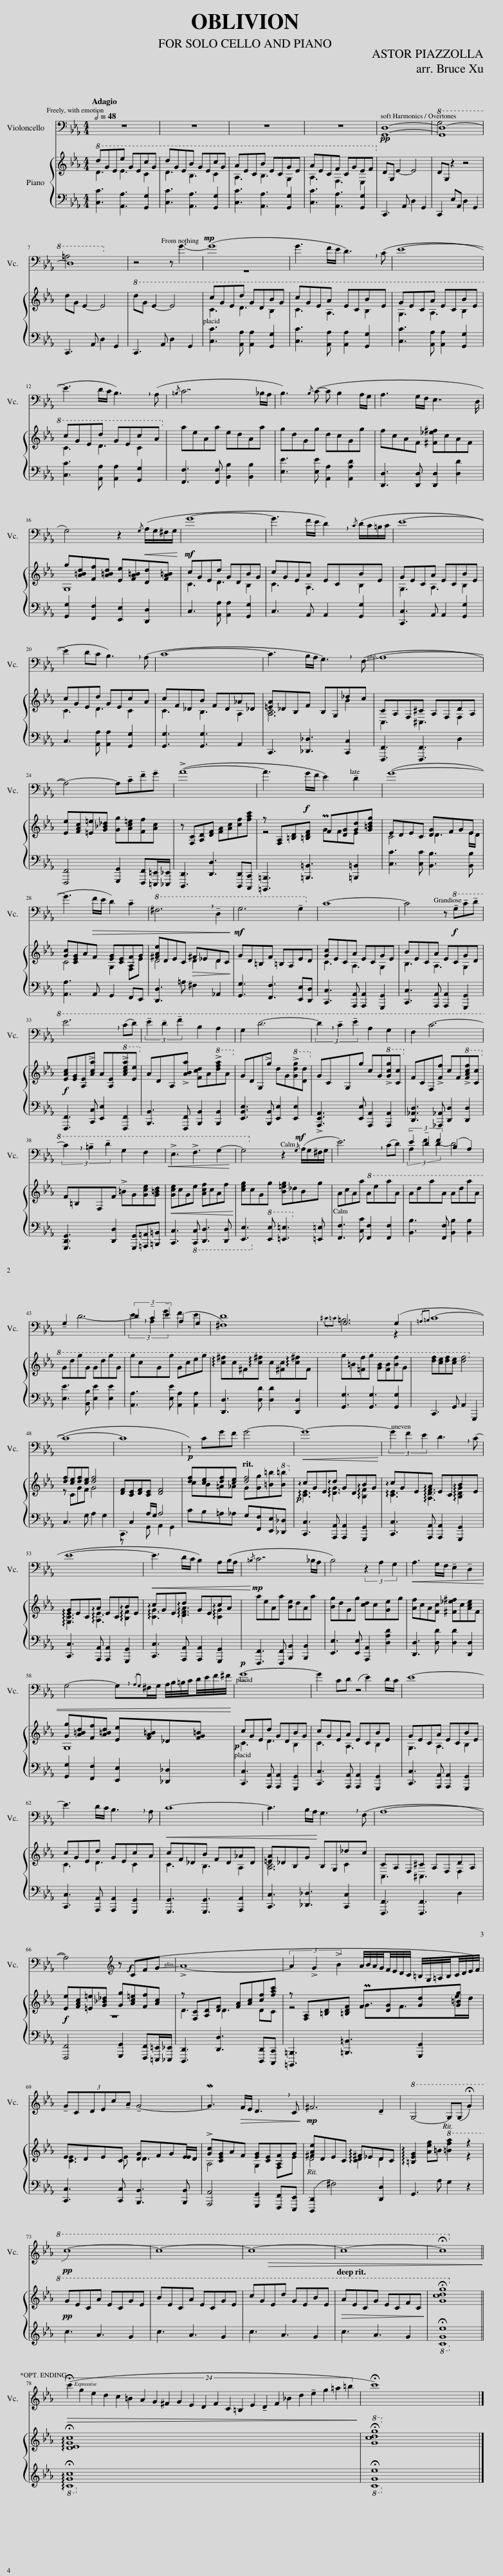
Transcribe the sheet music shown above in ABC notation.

X:1
%%score ( 1 2 ) { ( 3 4 7 ) | ( 5 6 ) }
L:1/8
Q:1/2=48
M:4/4
I:linebreak $
K:Eb
V:1 bass
V:2 bass
V:3 treble
V:4 treble
V:7 treble
V:5 bass
V:6 bass
V:1
 z8 | z8 | z8 | z8 |!pp! [G,,D,]8- | %5
!8va(! [G,D-]8 |$ D8!8va)! | z4 z G3- |!mp! (G8 | G3 F/E/ !breath!D3) (C | %10
 E8- |$ E3 D/C/ !breath!B,3) (A, |{/=B,} C7 _B,/A,/ | B,3){/B,} (C- C B,2 A,/G,/ | A,3 G,/F,/ E,7/2 D,/ |$ %15
 G,4) z2!<(!{/G,} (A,/G,/^F,/G,/!<)! |!mf! G8- | G3 F/E/ !breath!D2){/C} (D/C/=B,/C/ | E8- |$ E2 DC !breath!B,3) (A, | %20
 C8- | C3 B,/A,/ !breath!G,3) (!-(!F, | !-)!A,8- |$ A,4-) A,!tenuto!C!tenuto!F!tenuto!G | (!>!A8- | %25
 A3!f! G/F/ E2) !tenuto!D2 | (G8- |$ G3!>(! F/E/ D2) !tenuto!C2 |!8va(! !breath!^F6 !tenuto!D2!>)! |!mf! G6 !tenuto!G2!8va)! | %30
 C8- | C4 z!f!!8va(! !tenuto!G!tenuto!c!tenuto!d |$ !breath!e6 (cd) | (3!tenuto!e2 !tenuto!d2 !tenuto!f2 B2 A2 | G2 d6- | %35
 (3!breath!d2 !tenuto!c2 !tenuto!e2 A2 G2 | F2 c6- |$ (3!breath!c2 !tenuto!=B2 !tenuto!d2 G2 F2 |!<(! !>!E3 !>!F3 G2-!<)! | G4!8va)! z2!mf!{/G,} (A,/G,/^F,/G,/ | %40
 !breath!E6) (CD) | (3!tenuto!E2 !tenuto!D2 !tenuto!F2 (B,2 A,2) |$ !tenuto!G,2 D6- | (3!breath!D2 !tenuto!C2 !tenuto!E2 (A,2 G,2 | ^F,8) | %45
 G,6 (G,2 |{/=A,=B,} C8- |$ C8- | C8 |!p! z) CGF G4- | %50
!<(! G8-!<)! | (3G2 F2 E2 !breath!D3 (C |$ E8- |!<(! E3 D/C/ B,2) A,(B,/A,/!<)! |!mp!{/=B,} C7 _B,/A,/ | %55
 B,4) (3z2 A,2 G,2 |!<(! A,3 G,/F,/ !tenuto!E,2 !tenuto!D,2 |$ G,4- !breath!G,{/A,G,}^F,/G,/ A,/4B,/4=B,/4C/4D/4E/4F/4^F/4!<)! |!p! G8- | G2 CD z E2 D/C/ | %60
 E8- |$ E3 D/C/ !breath!B,3 A, |!<(! C8- | C3 B,/A,/!<)! !breath!G,3 (F, | A,8- |$ %65
 A,4)[K:treble] z!f! (CF!-(!G | !-)!!>!A8- | (3A2 !>!G2 !>!B2 A/4B/4A/4G/4F/4E/4D/4C/4 =B,/4G,/4=A,/4B,/4C/4D/4E/4)F/4 |$ (3:2:6!tenuto!GCDEc!tenuto!A !tenuto!G4- | MG3!>(! F/E/ !breath!D3 C!>)! | %70
!mp! ^F6 !tenuto!D2 |!8va(! G4- G(G !fermata!g2) |$!pp! !slide!c'8- |!>(! c'8-!>)! | c'8- | %75
 c'8- | !fermata!c'8!8va)! ||$!>(! (24:4:24(!fermata!c'2 g2 e2 d2 c2 =B2 A2 G2 ^F2 G2 E2 D2 F2 C2 =B,2 E2 !tenuto!D2 F2 _B2 d2 !tenuto!e2 g2 =a2 =b2!>)! | !fermata!c'8) |] %79
V:2
 x8 | x8 | x8 | x8 | x8 | %5
!8va(! G4 x4 |$ =A4 x4!8va)! | x8 | z8 | x8 | %10
 x8 |$ x8 | x8 | x8 | x8 |$ %15
 x8 | x8 | x8 | x8 |$ x8 | %20
 x8 | x8 | x8 |$ x8 | x8 | %25
 x8 | x8 |$ x8 |!8va(! x8 | x8!8va)! | %30
 x8 | x5!8va(! x3 |$ x8 | x8 | x8 | %35
 x8 | x8 |$ x8 | x8 | x4!8va)! x4 | %40
 x8 | (3A,2 F2 D2- D4 |$ x8 | (3E2 A,2 G2 F2 E2 | D8 | %45
{/^C=C} =B,6 z2 | x8 |$ x8 | x8 | x8 | %50
 x8 | x8 |$ x8 | x8 | x8 | %55
 x8 | x8 |$ x8 | x8 | x8 | %60
 x8 |$ x8 | x8 | x8 | x8 |$ %65
 x4[K:treble] x4 | x8 | x8 |$ x8 | x8 | %70
 x8 |!8va(! x8 |$ x8 | x8 | x8 | %75
 x8 | x8!8va)! ||$ x8 | x8 |] %79
V:3
!8va(! d'gee' gec'g | d'geb gec'g | aecb ecge | aecf cgef!8va)! | DG, E2- E4 | %5
 DG, z2 z4 |$ dG E2- E4 |!8va(! d'g e2- e4 | c'ged' gdbg | c'gea ecbe | %10
 geca ecbe |$ c'ged' gec'a!8va)! | aeAa edAa | gdGg dcGg | fcAF [^F_e^f]cAF |$ %15
 g[A=Bd][Ff][A=Bd] [Ee][FA=B][Dd][FA=B] | cGEd GDBG | cGEA ECBE | GECA ECBE |$ cGEd GEcA | %20
 cF_DB FD_A_D | [=EA]_DB,F B,G,_dc | CA,F,^C A,F,DA, |$ [Ee][FAc][=E=e][G_B_d] [Gg][Ac=e][Ff][Ac] | z [F,C][A,D][DF] [FA][Ac][cf][fac'] | %25
 z [F,A,][=B,D][=B,DF] F[DG][Gd][G=Bdg] | EDEC [DG]FGE |$ [Gc][CEG]AF [EG][CE][A,F]G | [^FAe]DEC!>(! ^F_EDC!>)! | GD=B,F =B,A,ED | %30
 [Gc]ECA ECGE | BECA ECGD |$!f! [EAc][EG][A,E]!>![Aca] A[A,E]!8va(!!>![ac'e'a'][ee']!8va)! | ADA,!>![ABa] [Fcd]A!8va(!!>![d'f'a']a!8va)! | GDG,!>!g dG!8va(!!>![gd'g'][dd']!8va)! | %35
 GCG,g cG!8va(!!>![gc'g'][cc']!8va)! | FCF,!>![Ff] cF!8va(!!>![fac'f'][cc']!8va)! |$ F=B,F,F !>!=BG[Gce][G=Bd] |!<(! [Gce]cGe [Acf]cAf!<)! | [ceg]cGg [B=eg]_dBg | %40
 AcAa!8va(! ae'a'a | ad'a'a ad'a'a |$ gd'g'g gd'g'g | g'c'gg' gc'e'g' | !arpeggio![c'^f']c'^f!arpeggio![c'^f'] c'[^fc']!arpeggio![c'^f']f | %45
 g'=b[=ff']g' [gb][fb][bf']g | [d'f'][c'e'][d'f'][c'e'] [d'f']4!8va)! |$ [df][ce][df][ce] [df]4 | [DF][CE][DF][CE] [DF]4 | [df][ce][df][ce] [df]4 | %50
!p! !arpeggio!cGE!arpeggio!d GD!arpeggio!BG | !arpeggio!cGE!arpeggio!A EC!arpeggio!BE |$ !arpeggio!GEC!arpeggio!A EC!arpeggio!BE | !arpeggio!cGE!arpeggio!d GE!arpeggio!cA | aeAa [Be]dAa | %55
 [Bg]dGg [cd]c[Ge]g | [Af]cA[Fc] [^F_e^f]c[Ace]F |$ [Gg][A=Bd][Ff][A=Bd] [Ee][FA=B]_D[FG=B] |!p! cGEd GDBG | cGEA ECBE | %60
 GECA ECBE |$ cGEd GEcA | cF_DB FD_AD | [=EA]_DB,G B,G,_dc | CA,F,^C A,F,DA, |$ %65
!f! [Ee][FAc][=E=e][G_B_d] [Gg][Ac=e][Ff][Ac] | z [F,C][A,D][DF] [FA][Ac][cf][fac'] | z [F,A,][=B,D][=B,DF] F[DG][Gd][G=Bg] |$ EDEC [DG]FGE | !>![Gc][CEG]AF [EG][CE][A,F]G | %70
 [^FAe]DEC ^F_EDC | !arpeggio![=B,EG]2 [Aeg]=B!8va(! [=bf'a']2 z2 |$!pp! geca ecge | beca ecge | c'ged' gebe | %75
!>(! aecg ecfc!>)! | !fermata![gc'd'g']8!8va)! ||$ !arpeggio!!fermata![DEGc]8 |!8va(! !fermata![gc'd'g']8!8va)! |] %79
V:4
!8va(! d3 e3 c2 | d3 B3 c2 | A3 B3 G2 | A3 F3 E2!8va)! | x8 | %5
 x8 |$ x8 |!8va(! x8 | c3 d3 B2 | c3 A3 B2 | %10
 G3 A3 B2 |$ c3 d3 c2!8va)! | x8 | x8 | x8 |$ %15
 G,8 | C3 D3 B,2 | C3 A,3 B,2 | G,3 A,3 B,2 |$ C3 D3 C2 | %20
 C3 B,3 A,2 | [A,C]6 B2 | C,3 ^C,3 F,2 |$ x8 | x8 | %25
 z4 PGFE x | C4 D3 E/D/ |$ C4 G,2 F,E | D4 D2 D2 | x8 | %30
 C3 A,3 G,2 | B,3 A,3 G,2 |$ x6!8va(! x2!8va)! | x6!8va(! x2!8va)! | x6!8va(! x2!8va)! | %35
 x6!8va(! x2!8va)! | x6!8va(! x2!8va)! |$ x8 | x8 | x8 | %40
 x4!8va(! x4 | x8 |$ x8 | x8 | x8 | %45
 x8 | x8!8va)! |$ z CGF G4 | x8 | cB=A_A G[Gg][=B=b]!8va(![b=b']!8va)! | %50
 !arpeggio![CE]3 !arpeggio![DG]3 !arpeggio![B,F]2 | !arpeggio![CE]3 !arpeggio![A,DF]3 !arpeggio![B,DG]2 |$ !arpeggio![G,CE]3 !arpeggio![A,E]3 !arpeggio![B,F]2 | !arpeggio![CG]3 !arpeggio![DFA]3 !arpeggio![CG]2 | x8 | %55
 x8 | x8 |$ G,8 | C3 D3 B,2 | C3 A,3 B,2 | %60
 G,3 A,3 B,2 |$ C3 D3 C2 | C3 B,3 A,2 | [A,C]6 C2 | C,3 ^C,3 F,2 |$ %65
 z8 | D3 D3 DC | z4 PG3/2F>ed/ |$ [CE]3 E D3 x | A,4 G,2 F,E | %70
 D4 !arpeggio![CD]2 D2 | x4!8va(! x2 z2 |$ x8 | x8 | x8 | %75
 x8 | x8!8va)! ||$ x8 |!8va(! x8!8va)! |] %79
V:5
 [C,C]3 [A,,A,]3 [G,,G,]2 | [C,C]3 [A,,A,]3 [G,,G,]2 | [C,C]3 [A,,A,]3 [G,,G,]2 | [C,C]3 [A,,A,]3 [G,,G,]2 | C,,3 A,, D,2 G,,2 | %5
 C,,2 E,A,, D,2 G,,2 |$ C,,3 A,, D,2 G,,2 | C,,3 A,, D,2 G,,2 | [C,C]3 [A,,A,] [A,,A,]2 [G,,G,]2 | [C,C]3 [A,,A,] [A,,A,]2 [G,,G,]2 | %10
 [C,C]3 [A,,A,] [A,,A,]2 [G,,G,]2 |$ [C,C]3 [A,,A,] [A,,A,]2 [G,,G,]2 | [F,,F,]3 [F,,F,] [B,,B,]2 [B,,B,]2 | [E,E]3 [E,E] [A,,A,]2 [A,,A,D]2 | [D,,D,]3 [D,,D,] [D,,D,]2 [D,D]2 |$ %15
 [G,,G,]2 [F,,F,]2 [E,,E,]2 [D,,D,]2 | C,3 [A,,A,] [A,,A,]2 [G,,G,]2 | C,3 A,, A,,2 [G,,G,]2 | [C,,C,]3 A,, A,,2 [G,,G,]2 |$ C,3 [A,,A,] [A,,A,]2 [G,,G,]2 | %20
 [G,,G,]3 [G,,G,]3 A,,2 | C,,3 [_D,,_D,]3 [C,,C,]2 | [F,,,F,,]3 [F,,,F,,]3 D,2 |$ [F,,,F,,]4 [G,,,G,,]2 [F,,,F,,][=E,,,=E,,]/[_E,,,_E,,]/ | [D,,,D,,]3 [D,,D,]3 [D,,,D,,][C,,,C,,] | %25
 [=B,,,,=B,,,]3 [=B,,,=B,,]3 [=B,,,=B,,]2 | [C,C]3 [C,C] [B,,B,]3 [B,,B,] |$ [A,,A,]3 A,, G,,2 F,,E,, | [D,,D,]3 =A, ^F,2 _A,,2 | [G,,G,]3 [F,,F,]3 [E,,E,][D,,D,] | %30
 [C,,C,]3 [A,,,A,,] [A,,,A,,]2 [G,,,G,,]2 | [C,,C,]3 [A,,,A,,] [A,,,A,,]2 [G,,,G,,]2 |$ [F,,,F,,]3 [C,,C,] [E,,E,]2 [F,,,F,,]2 | [B,,,B,,]3 [F,,,F,,] [B,,,B,,]2 [B,,,B,,]2 | [E,,B,,E,]3 [B,,,B,,] [E,,E,]2 [E,,E,]2 | %35
 !>![A,,,E,,A,,]3 [E,,E,] [A,,,A,,]2 [A,,,A,,]2 | [D,,_A,,D,]3 [_A,,,_A,,] [D,,D,]2 [D,,D,]2 |$ [G,,,D,,G,,]3 [D,,D,]2 [G,,,G,,][=A,,,=A,,][=B,,,=B,,] | [C,,C,]3!8vb(! [C,,,C,,] [D,,,D,,]3 [D,,,D,,] | [E,,,E,,]3!8vb)!!8va(! [E,E] [=E,=E]3!8va)! [=E,,=E,] | %40
 [F,,F,]3 [C,C] [F,,F,]2 [F,,F,]2 | [B,,B,]3 [F,,F,] [B,,B,]2 [B,,B,]2 |$ [E,E]3 [B,,B,] [E,E]2 [E,E]2 | [A,,A,]3 [E,E] [A,,A,]2 [A,,A,]2 | [D,,D,]3 [D,D] [D,D]2 [D,,D,]2 | %45
 [G,,G,]3 [G,,G,]3 [G,,G,]2 | C,,3 G,, A,,2 G,,,2 |$ C,3 G, A,2 G,2 | C,,3 G,, A,,2 G,,2 | CB,=A,_A, G,[F,,F,][E,,E,][_D,,_D,] | %50
 [C,,C,]3 [A,,,A,,] [A,,,A,,]2 [G,,,G,,]2 | [C,,C,]3 [A,,,A,,] [A,,,A,,]2 [G,,,G,,]2 |$ [C,,C,]3 [A,,,A,,] [A,,,A,,]2 [G,,,G,,]2 | [C,,C,]3 [A,,,A,,] [A,,,A,,]2 [G,,,G,,]2 | [F,,,F,,]3 [F,,,F,,] [B,,,B,,]2 [B,,,B,,]2 | %55
 [E,,E,]3 [E,,E,] [A,,,A,,]2 [D,A,D]2 | [D,,D,]3 [D,D] [D,D]2 [D,,D,]2 |$ [G,,G,]2 [F,,F,]2 [E,,E,]2 [_D,,_D,]2 | [C,,C,]3 [A,,,A,,] [A,,,A,,]2 [G,,,G,,]2 | [C,,C,]3 [A,,,A,,] [A,,,A,,]2 [G,,,G,,]2 | %60
 [C,,C,]3 [A,,,A,,] [A,,,A,,]2 [G,,,G,,]2 |$ [C,,C,]3 [A,,,A,,] [A,,,A,,]2 [G,,,G,,]2 | [G,,,G,,]3 [G,,,G,,]3 [A,,,A,,]2 | [C,,C,]3 [_D,,_D,]3 [C,,C,]2 | [F,,,F,,]3 [F,,,F,,]3 D,2 |$ %65
 [F,,,F,,]4 [G,,,G,,]2 [F,,,F,,][=E,,,=E,,]/[_E,,,_E,,]/ | [D,,,D,,]3 [D,,D,]3 [D,,,D,,][C,,,C,,] | [=B,,,,=B,,,]3 [=B,,,=B,,]3 [G,,,G,,]2 |$ [C,,C,]3 [C,,C,] [B,,,B,,]3 [B,,,B,,] | [A,,,A,,]4 [G,,,G,,]2 [F,,,F,,][E,,,E,,] | %70
 ([D,,,D,,]2 ^F,4) [D,,D,]2 | G,,3 A, G,2 z2 |$ c3 A3 G2 | c3 A3 G2 | c3 A3 G2 | %75
 c3 A3 G2 |!8vb(! !fermata![C,G,E]8!8vb)! ||$!8vb(! !arpeggio!!fermata![C,G,C]8!8vb)! |!8vb(! !fermata![C,G,E]8!8vb)! |] %79
V:6
 x8 | x8 | x8 | x8 | x8 | %5
 x8 |$ x8 | x8 | x8 | x8 | %10
 x8 |$ x8 | x8 | x8 | x8 |$ %15
 x8 | x8 | x8 | x8 |$ x8 | %20
 x8 | x8 | x8 |$ x8 | x8 | %25
 x8 | x8 |$ x8 | x8 | x8 | %30
 x8 | x8 |$ x8 | x8 | x8 | %35
 x8 | x8 |$ x8 | x3!8vb(! x5 | x3!8vb)!!8va(! x4!8va)! x | %40
 x8 | x8 |$ x8 | x8 | x8 | %45
 x8 | x8 |$ x8 | z C,2 A,/G,/ A,4 | x8 | %50
 x8 | x8 |$ x8 | x8 | x8 | %55
 x8 | x8 |$ x8 | x8 | x8 | %60
 x8 |$ x8 | x8 | x8 | x8 |$ %65
 x8 | x8 | x8 |$ x8 | x8 | %70
 x8 | x8 |$ x8 | x8 | x8 | %75
 x8 |!8vb(! x8!8vb)! ||$!8vb(! x8!8vb)! |!8vb(! x8!8vb)! |] %79
V:7
!8va(! x8 | x8 | x8 | x8!8va)! | x8 | %5
 x8 |$ x8 |!8va(! x8 | x8 | x8 | %10
 x8 |$ x8!8va)! | x8 | x8 | x8 |$ %15
 x8 | x8 | x8 | x8 |$ x8 | %20
 x8 | x8 | x8 |$ x8 | x8 | %25
 x8 | x8 |$ x8 | x8 | x8 | %30
 x8 | x8 |$ x6!8va(! x2!8va)! | x6!8va(! x2!8va)! | x6!8va(! x2!8va)! | %35
 x6!8va(! x2!8va)! | x6!8va(! x2!8va)! |$ x8 | x8 | x8 | %40
 x4!8va(! x4 | x8 |$ x8 | x8 | x8 | %45
 x8 | x8!8va)! |$ x8 | x8 | x7!8va(! x!8va)! | %50
 x8 | x8 |$ x8 | x8 | x8 | %55
 x8 | x8 |$ x8 | x8 | x8 | %60
 x8 |$ x8 | x8 | x8 | x8 |$ %65
 x8 | x8 | x8 |$ x7 E/D/ | x8 | %70
 x8 | x4!8va(! x4 |$ x8 | x8 | x8 | %75
 x8 | x8!8va)! ||$ x8 |!8va(! x8!8va)! |] %79
